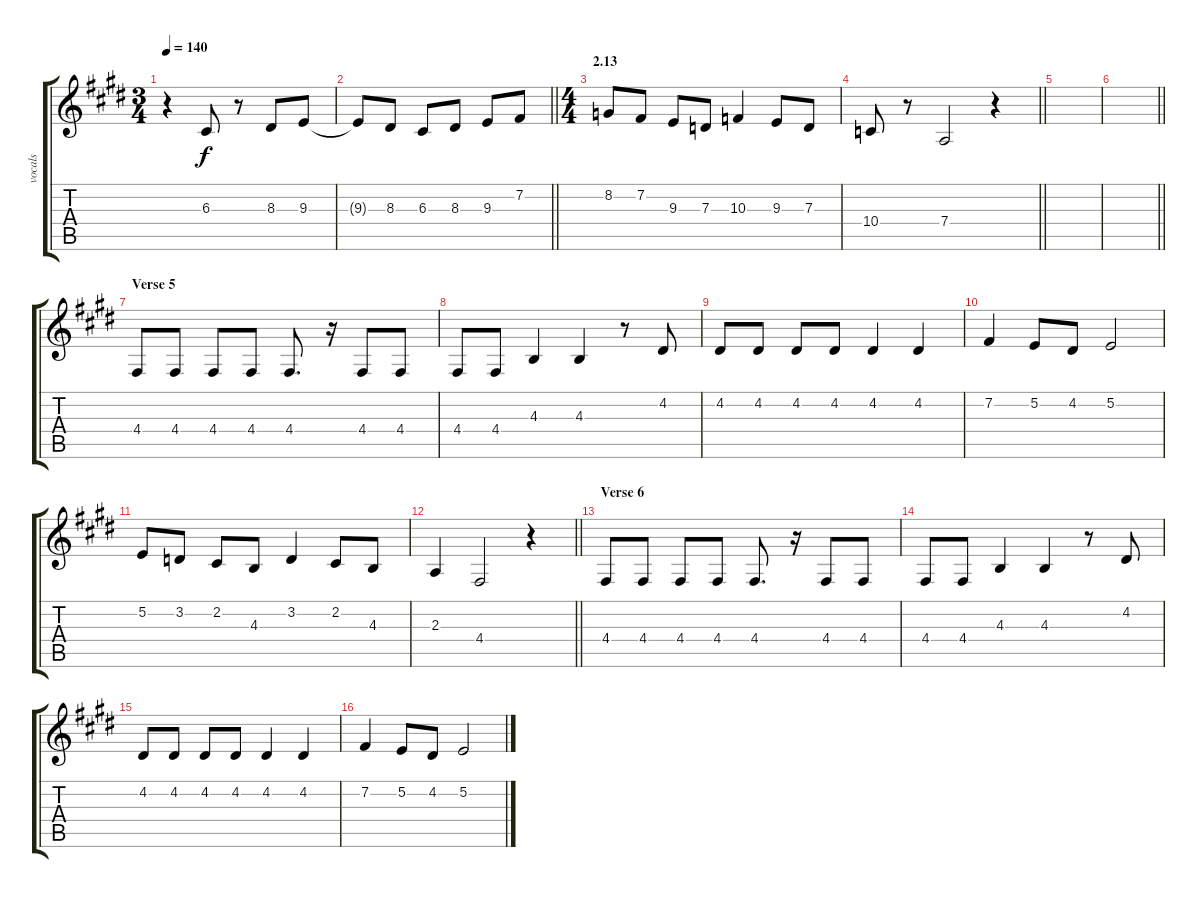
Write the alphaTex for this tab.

\track ("vocals" "vocals") {instrument altosax}
\staff {score tabs}
\tuning (E4 B3 G3 D3 A2 E2) {hide}
\ts (3 4)
\tempo 140
\clef g2
\ks e
r.4{dy f} 6.3.8 r.8 8.3.8 9.3.8 |
\barLineRight lightlight
9.3{t}.8 8.3.8 6.3.8 8.3.8 9.3.8 7.2.8 |
\ts (4 4)
\section ("" "2.13")
8.2.8 7.2.8 9.3.8 7.3.8 10.3.4 9.3.8 7.3.8 |
\barLineRight lightlight
10.4.8 r.8 7.4.2 r.4 |
|
\barLineRight lightlight
|
\section ("" "Verse 5")
4.4.8 4.4.8 4.4.8 4.4.8 4.4.8{d} r.16 4.4.8 4.4.8 |
4.4.8 4.4.8 4.3.4 4.3.4 r.8 4.2.8 |
4.2.8 4.2.8 4.2.8 4.2.8 4.2.4 4.2.4 |
7.2.4 5.2.8 4.2.8 5.2.2 |
5.2.8 3.2.8 2.2.8 4.3.8 3.2.4 2.2.8 4.3.8 |
\barLineRight lightlight
2.3.4 4.4.2 r.4 |
\section ("" "Verse 6")
4.4.8 4.4.8 4.4.8 4.4.8 4.4.8{d} r.16 4.4.8 4.4.8 |
4.4.8 4.4.8 4.3.4 4.3.4 r.8 4.2.8 |
4.2.8 4.2.8 4.2.8 4.2.8 4.2.4 4.2.4 |
7.2.4 5.2.8 4.2.8 5.2.2
